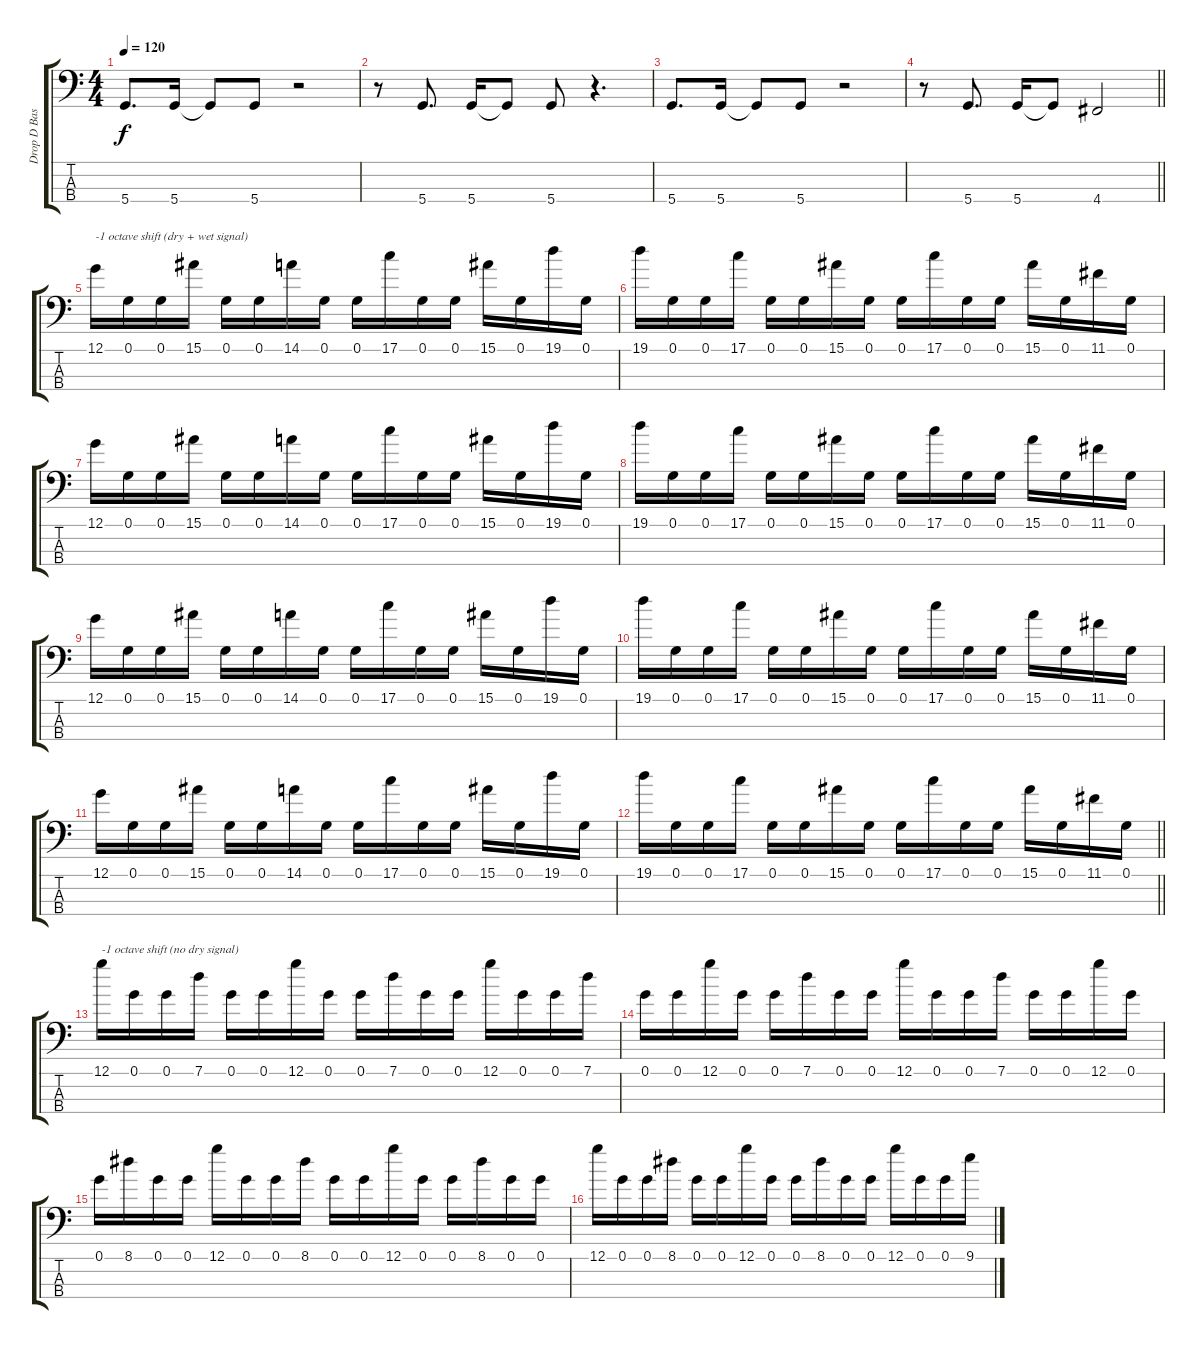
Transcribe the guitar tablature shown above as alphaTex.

\track ("Drop D Bass (DADG)" "Drop D Bas") {instrument overdrivenguitar}
\staff {score tabs}
\tuning (G2 D2 A1 D1) {hide}
\ts (4 4)
\tempo 120
\clef f4
\ks c
5.4.8{d dy f} 5.4.16 5.4{t}.8 5.4.8 r.2 |
r.8 5.4.8{d} 5.4.16 5.4{t}.8 5.4.8 r.4{d} |
5.4.8{d} 5.4.16 5.4{t}.8 5.4.8 r.2 |
\barLineRight lightlight
r.8 5.4.8{d} 5.4.16 5.4{t}.8 4.4.2 |
12.1.16{txt "-1 octave shift (dry + wet signal)"} 0.1.16 0.1.16 15.1.16 0.1.16 0.1.16 14.1.16 0.1.16 0.1.16 17.1.16 0.1.16 0.1.16 15.1.16 0.1.16 19.1.16 0.1.16 |
19.1.16 0.1.16 0.1.16 17.1.16 0.1.16 0.1.16 15.1.16 0.1.16 0.1.16 17.1.16 0.1.16 0.1.16 15.1.16 0.1.16 11.1.16 0.1.16 |
12.1.16 0.1.16 0.1.16 15.1.16 0.1.16 0.1.16 14.1.16 0.1.16 0.1.16 17.1.16 0.1.16 0.1.16 15.1.16 0.1.16 19.1.16 0.1.16 |
19.1.16 0.1.16 0.1.16 17.1.16 0.1.16 0.1.16 15.1.16 0.1.16 0.1.16 17.1.16 0.1.16 0.1.16 15.1.16 0.1.16 11.1.16 0.1.16 |
12.1.16 0.1.16 0.1.16 15.1.16 0.1.16 0.1.16 14.1.16 0.1.16 0.1.16 17.1.16 0.1.16 0.1.16 15.1.16 0.1.16 19.1.16 0.1.16 |
19.1.16 0.1.16 0.1.16 17.1.16 0.1.16 0.1.16 15.1.16 0.1.16 0.1.16 17.1.16 0.1.16 0.1.16 15.1.16 0.1.16 11.1.16 0.1.16 |
12.1.16 0.1.16 0.1.16 15.1.16 0.1.16 0.1.16 14.1.16 0.1.16 0.1.16 17.1.16 0.1.16 0.1.16 15.1.16 0.1.16 19.1.16 0.1.16 |
\barLineRight lightlight
19.1.16 0.1.16 0.1.16 17.1.16 0.1.16 0.1.16 15.1.16 0.1.16 0.1.16 17.1.16 0.1.16 0.1.16 15.1.16 0.1.16 11.1.16 0.1.16 |
12.1.16{ot 8vb txt "-1 octave shift (no dry signal)" volume 0} 0.1.16{ot 8vb} 0.1.16{ot 8vb} 7.1.16{ot 8vb} 0.1.16{ot 8vb} 0.1.16{ot 8vb} 12.1.16{ot 8vb} 0.1.16{ot 8vb} 0.1.16{ot 8vb} 7.1.16{ot 8vb} 0.1.16{ot 8vb} 0.1.16{ot 8vb} 12.1.16{ot 8vb} 0.1.16{ot 8vb} 0.1.16{ot 8vb} 7.1.16{ot 8vb} |
0.1.16{ot 8vb} 0.1.16{ot 8vb} 12.1.16{ot 8vb} 0.1.16{ot 8vb} 0.1.16{ot 8vb} 7.1.16{ot 8vb} 0.1.16{ot 8vb} 0.1.16{ot 8vb} 12.1.16{ot 8vb} 0.1.16{ot 8vb} 0.1.16{ot 8vb} 7.1.16{ot 8vb} 0.1.16{ot 8vb} 0.1.16{ot 8vb} 12.1.16{ot 8vb} 0.1.16{ot 8vb} |
0.1.16{ot 8vb} 8.1.16{ot 8vb} 0.1.16{ot 8vb} 0.1.16{ot 8vb} 12.1.16{ot 8vb} 0.1.16{ot 8vb} 0.1.16{ot 8vb} 8.1.16{ot 8vb} 0.1.16{ot 8vb} 0.1.16{ot 8vb} 12.1.16{ot 8vb} 0.1.16{ot 8vb} 0.1.16{ot 8vb} 8.1.16{ot 8vb} 0.1.16{ot 8vb} 0.1.16{ot 8vb} |
12.1.16{ot 8vb} 0.1.16{ot 8vb} 0.1.16{ot 8vb} 8.1.16{ot 8vb} 0.1.16{ot 8vb} 0.1.16{ot 8vb} 12.1.16{ot 8vb} 0.1.16{ot 8vb} 0.1.16{ot 8vb} 8.1.16{ot 8vb} 0.1.16{ot 8vb} 0.1.16{ot 8vb} 12.1.16{ot 8vb} 0.1.16{ot 8vb} 0.1.16{ot 8vb} 9.1.16{ot 8vb}
